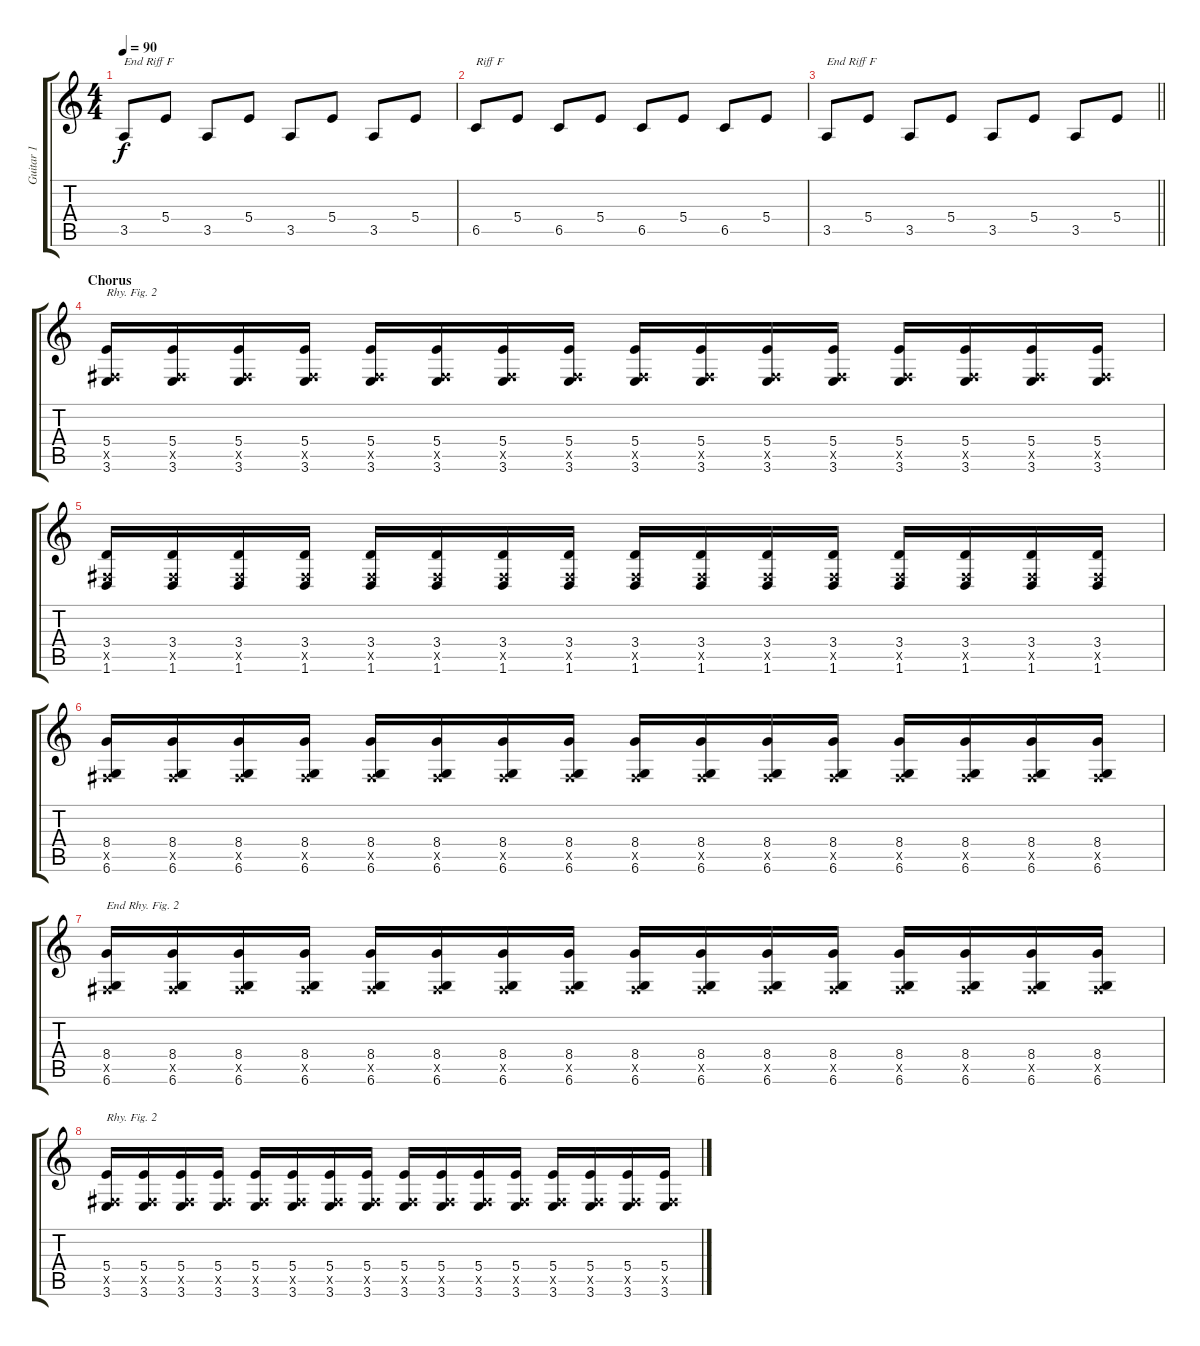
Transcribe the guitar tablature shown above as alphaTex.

\track ("Guitar 1" "Guitar 1") {instrument electricguitarclean}
\staff {score tabs}
\tuning (Db4 Ab3 E3 B2 Gb2 Db2) {hide}
\ts (4 4)
\tempo 90
\clef g2
\ks c
3.5.8{txt "End Riff F" dy f} 5.4.8 3.5.8 5.4.8 3.5.8 5.4.8 3.5.8 5.4.8 |
6.5.8{txt "Riff F"} 5.4.8 6.5.8 5.4.8 6.5.8 5.4.8 6.5.8 5.4.8 |
\barLineRight lightlight
3.5.8{txt "End Riff F"} 5.4.8 3.5.8 5.4.8 3.5.8 5.4.8 3.5.8 5.4.8 |
\section ("" "Chorus")
(5.4 0.5{x} 3.6).16{txt "Rhy. Fig. 2"} (5.4 0.5{x} 3.6).16 (5.4 0.5{x} 3.6).16 (5.4 0.5{x} 3.6).16 (5.4 0.5{x} 3.6).16 (5.4 0.5{x} 3.6).16 (5.4 0.5{x} 3.6).16 (5.4 0.5{x} 3.6).16 (5.4 0.5{x} 3.6).16 (5.4 0.5{x} 3.6).16 (5.4 0.5{x} 3.6).16 (5.4 0.5{x} 3.6).16 (5.4 0.5{x} 3.6).16 (5.4 0.5{x} 3.6).16 (5.4 0.5{x} 3.6).16 (5.4 0.5{x} 3.6).16 |
(3.4 0.5{x} 1.6).16 (3.4 0.5{x} 1.6).16 (3.4 0.5{x} 1.6).16 (3.4 0.5{x} 1.6).16 (3.4 0.5{x} 1.6).16 (3.4 0.5{x} 1.6).16 (3.4 0.5{x} 1.6).16 (3.4 0.5{x} 1.6).16 (3.4 0.5{x} 1.6).16 (3.4 0.5{x} 1.6).16 (3.4 0.5{x} 1.6).16 (3.4 0.5{x} 1.6).16 (3.4 0.5{x} 1.6).16 (3.4 0.5{x} 1.6).16 (3.4 0.5{x} 1.6).16 (3.4 0.5{x} 1.6).16 |
(8.4 0.5{x} 6.6).16 (8.4 0.5{x} 6.6).16 (8.4 0.5{x} 6.6).16 (8.4 0.5{x} 6.6).16 (8.4 0.5{x} 6.6).16 (8.4 0.5{x} 6.6).16 (8.4 0.5{x} 6.6).16 (8.4 0.5{x} 6.6).16 (8.4 0.5{x} 6.6).16 (8.4 0.5{x} 6.6).16 (8.4 0.5{x} 6.6).16 (8.4 0.5{x} 6.6).16 (8.4 0.5{x} 6.6).16 (8.4 0.5{x} 6.6).16 (8.4 0.5{x} 6.6).16 (8.4 0.5{x} 6.6).16 |
(8.4 0.5{x} 6.6).16{txt "End Rhy. Fig. 2"} (8.4 0.5{x} 6.6).16 (8.4 0.5{x} 6.6).16 (8.4 0.5{x} 6.6).16 (8.4 0.5{x} 6.6).16 (8.4 0.5{x} 6.6).16 (8.4 0.5{x} 6.6).16 (8.4 0.5{x} 6.6).16 (8.4 0.5{x} 6.6).16 (8.4 0.5{x} 6.6).16 (8.4 0.5{x} 6.6).16 (8.4 0.5{x} 6.6).16 (8.4 0.5{x} 6.6).16 (8.4 0.5{x} 6.6).16 (8.4 0.5{x} 6.6).16 (8.4 0.5{x} 6.6).16 |
(5.4 0.5{x} 3.6).16{txt "Rhy. Fig. 2"} (5.4 0.5{x} 3.6).16 (5.4 0.5{x} 3.6).16 (5.4 0.5{x} 3.6).16 (5.4 0.5{x} 3.6).16 (5.4 0.5{x} 3.6).16 (5.4 0.5{x} 3.6).16 (5.4 0.5{x} 3.6).16 (5.4 0.5{x} 3.6).16 (5.4 0.5{x} 3.6).16 (5.4 0.5{x} 3.6).16 (5.4 0.5{x} 3.6).16 (5.4 0.5{x} 3.6).16 (5.4 0.5{x} 3.6).16 (5.4 0.5{x} 3.6).16 (5.4 0.5{x} 3.6).16
